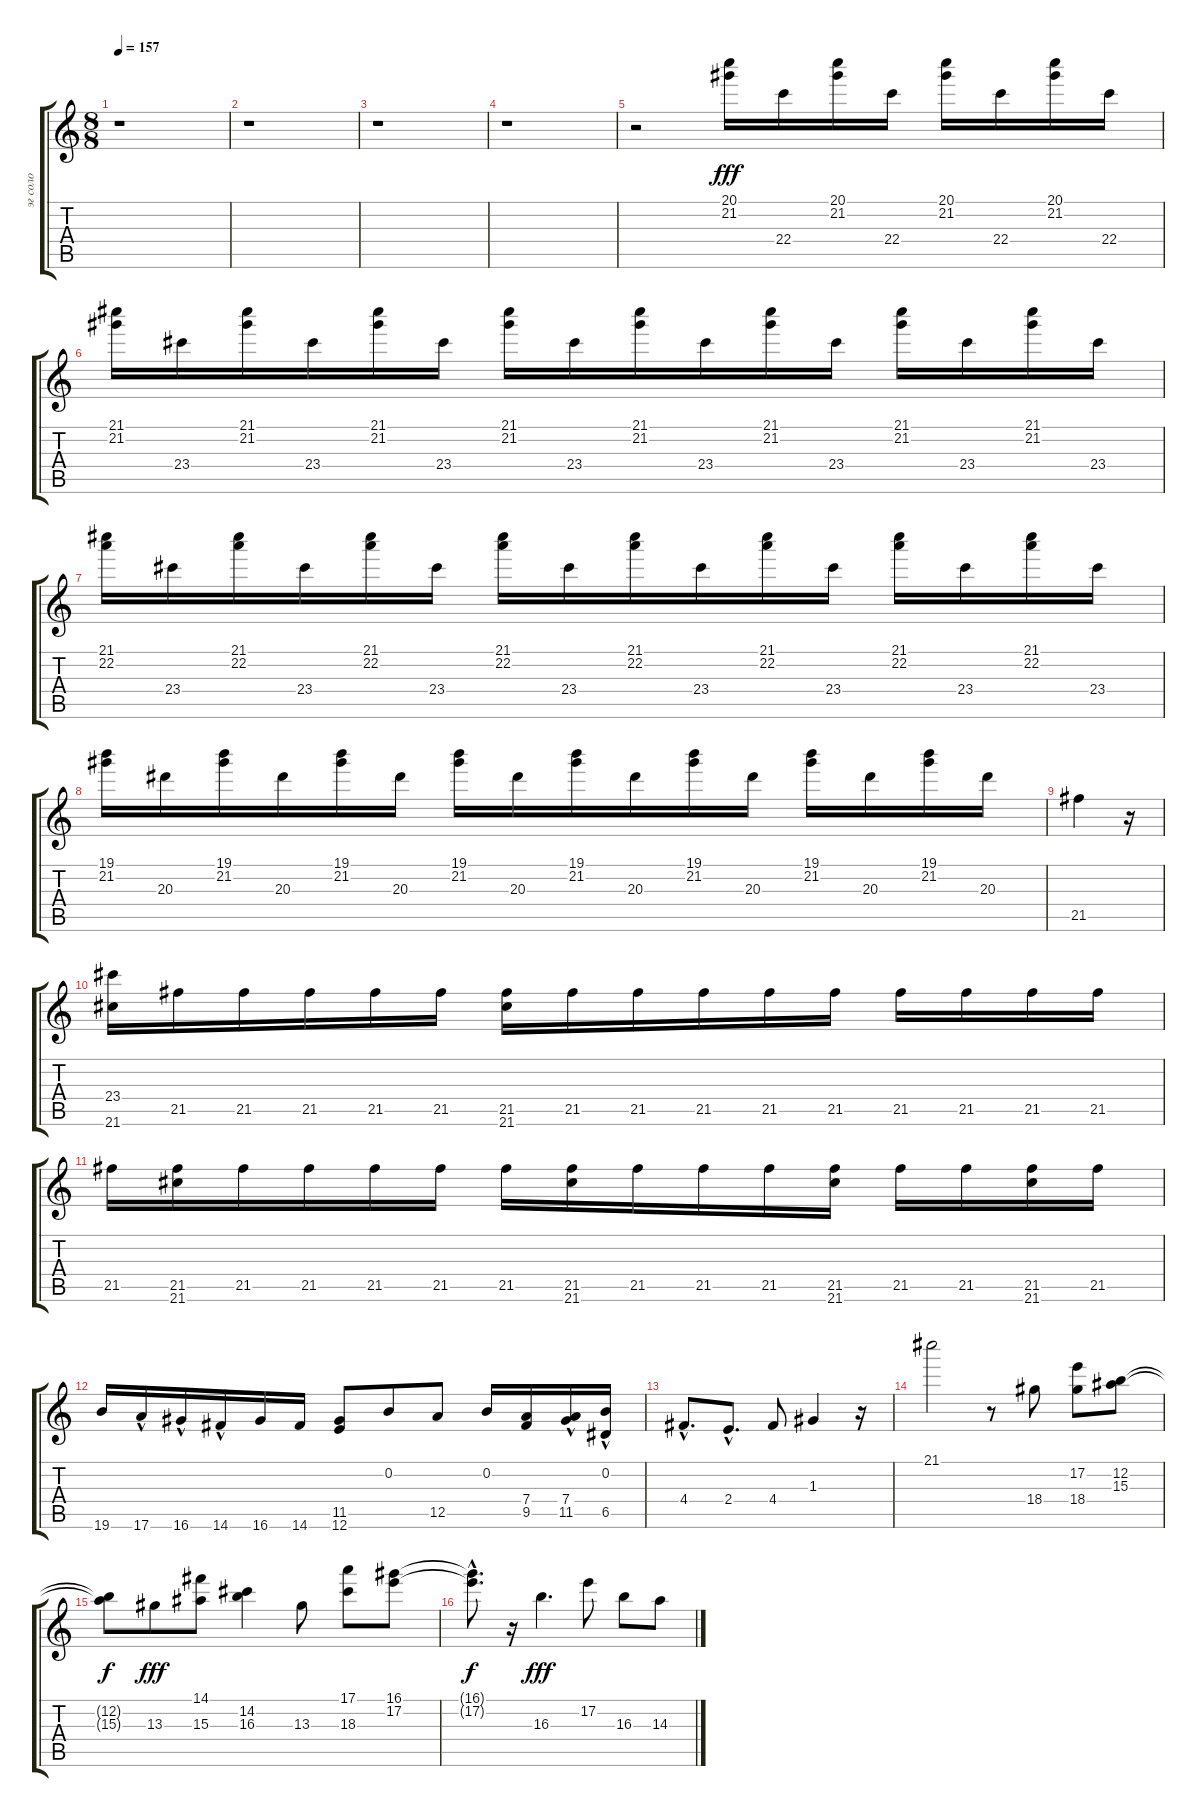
\track ("эг соло" "эг соло") {instrument overdrivenguitar}
\staff {score tabs}
\tuning (E4 B3 G3 D3 A2 E2) {hide}
\ts (8 8)
\tempo 157
\clef g2
\ks c
r.1{dy fff} |
r.1 |
r.1 |
r.1 |
r.2 (20.1 21.2).16 22.4.16 (20.1 21.2).16 22.4.16 (20.1 21.2).16 22.4.16 (20.1 21.2).16 22.4.16 |
(21.1 21.2).16 23.4.16 (21.1 21.2).16 23.4.16 (21.1 21.2).16 23.4.16 (21.1 21.2).16 23.4.16 (21.1 21.2).16 23.4.16 (21.1 21.2).16 23.4.16 (21.1 21.2).16 23.4.16 (21.1 21.2).16 23.4.16 |
(21.1 22.2).16 23.4.16 (21.1 22.2).16 23.4.16 (21.1 22.2).16 23.4.16 (21.1 22.2).16 23.4.16 (21.1 22.2).16 23.4.16 (21.1 22.2).16 23.4.16 (21.1 22.2).16 23.4.16 (21.1 22.2).16 23.4.16 |
(19.1 21.2).16 20.3.16 (19.1 21.2).16 20.3.16 (19.1 21.2).16 20.3.16 (19.1 21.2).16 20.3.16 (19.1 21.2).16 20.3.16 (19.1 21.2).16 20.3.16 (19.1 21.2).16 20.3.16 (19.1 21.2).16 20.3.16 |
21.5.4 r.16 |
(23.4 21.6).16 21.5.16 21.5.16 21.5.16 21.5.16 21.5.16 (21.5 21.6).16 21.5.16 21.5.16 21.5.16 21.5.16 21.5.16 21.5.16 21.5.16 21.5.16 21.5.16 |
21.5.16 (21.5 21.6).16 21.5.16 21.5.16 21.5.16 21.5.16 21.5.16 (21.5 21.6).16 21.5.16 21.5.16 21.5.16 (21.5 21.6).16 21.5.16 21.5.16 (21.5 21.6).16 21.5.16 |
19.6.16 17.6{hac}.16 16.6{hac}.16 14.6{hac}.16 16.6.16 14.6.16 (11.5 12.6).8 0.2.8 12.5.8 0.2.16 (7.4 9.5).16 (7.4{hac} 11.5).16 (0.2 6.5{hac}).16 |
4.4{hac}.8{d} 2.4{hac}.8{d} 4.4.8 1.3.4 r.16 |
21.1.2 r.8 18.4.8 (17.2 18.4).8 (12.2 15.3).8 |
(12.2{t} 15.3{t}).8{dy f} 13.3.8{dy fff} (14.1 15.3).8 (14.2 16.3).4 13.3.8 (17.1 18.3).8 (16.1 17.2).8 |
(16.1{hac t} 17.2{hac t}).8{d dy f} r.16 16.3.4{d dy fff} 17.2.8 16.3.8 14.3.8
